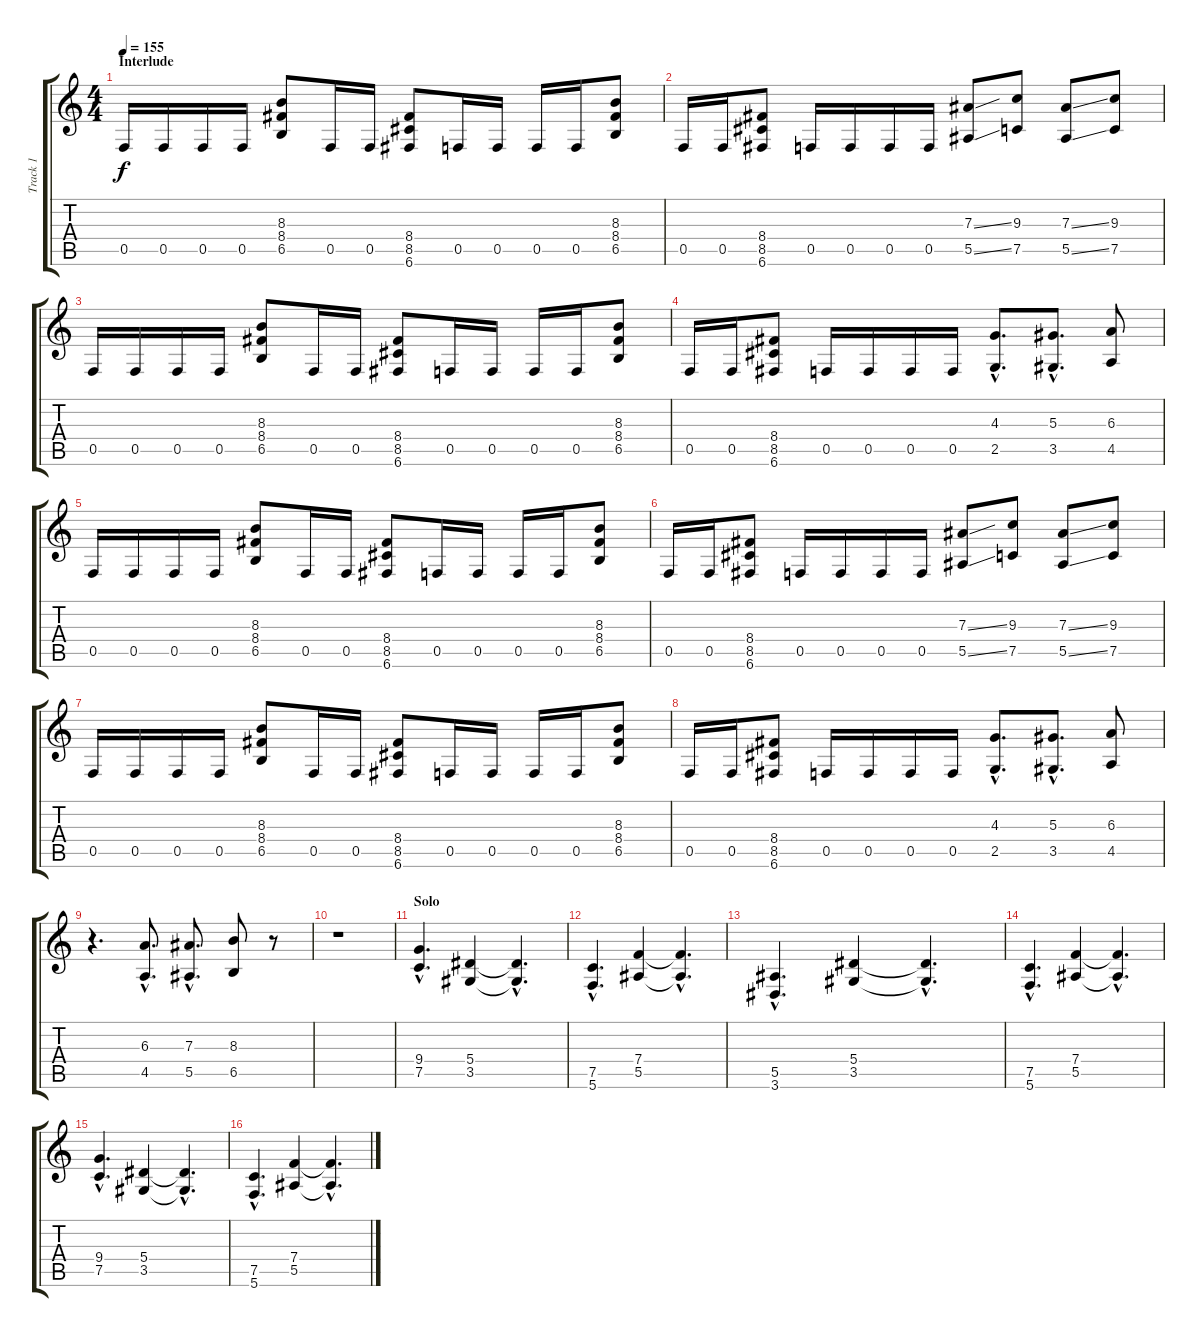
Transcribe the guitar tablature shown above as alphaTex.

\track ("Track 1" "Track 1") {instrument distortionguitar}
\staff {score tabs}
\tuning (C4 G3 Eb3 Bb2 F2 C2) {hide}
\ts (4 4)
\section ("" "Interlude")
\tempo 155
\clef g2
\ks c
0.5.16{dy f} 0.5.16 0.5.16 0.5.16 (8.3 8.4 6.5).8 0.5.16 0.5.16 (8.4 8.5 6.6).8 0.5.16 0.5.16 0.5.16 0.5.16 (8.3 8.4 6.5).8 |
0.5.16 0.5.16 (8.4 8.5 6.6).8 0.5.16 0.5.16 0.5.16 0.5.16 (7.3{ss} 5.5{ss}).8 (9.3 7.5).8 (7.3{ss} 5.5{ss}).8 (9.3 7.5).8 |
0.5.16 0.5.16 0.5.16 0.5.16 (8.3 8.4 6.5).8 0.5.16 0.5.16 (8.4 8.5 6.6).8 0.5.16 0.5.16 0.5.16 0.5.16 (8.3 8.4 6.5).8 |
0.5.16 0.5.16 (8.4 8.5 6.6).8 0.5.16 0.5.16 0.5.16 0.5.16 (4.3{hac} 2.5{hac}).8{d} (5.3{hac} 3.5{hac}).8{d} (6.3 4.5).8 |
0.5.16 0.5.16 0.5.16 0.5.16 (8.3 8.4 6.5).8 0.5.16 0.5.16 (8.4 8.5 6.6).8 0.5.16 0.5.16 0.5.16 0.5.16 (8.3 8.4 6.5).8 |
0.5.16 0.5.16 (8.4 8.5 6.6).8 0.5.16 0.5.16 0.5.16 0.5.16 (7.3{ss} 5.5{ss}).8 (9.3 7.5).8 (7.3{ss} 5.5{ss}).8 (9.3 7.5).8 |
0.5.16 0.5.16 0.5.16 0.5.16 (8.3 8.4 6.5).8 0.5.16 0.5.16 (8.4 8.5 6.6).8 0.5.16 0.5.16 0.5.16 0.5.16 (8.3 8.4 6.5).8 |
0.5.16 0.5.16 (8.4 8.5 6.6).8 0.5.16 0.5.16 0.5.16 0.5.16 (4.3{hac} 2.5{hac}).8{d} (5.3{hac} 3.5{hac}).8{d} (6.3 4.5).8 |
r.4{d} (6.3{hac} 4.5{hac}).8{d} (7.3{hac} 5.5{hac}).8{d} (8.3 6.5).8 r.8 |
r.1 |
\section ("" "Solo")
(9.4{hac} 7.5{hac}).4{d} (5.4 3.5).4 (5.4{hac t} 3.5{hac t}).4{d} |
(7.5{hac} 5.6{hac}).4{d} (7.4 5.5).4 (7.4{hac t} 5.5{hac t}).4{d} |
(5.5{hac} 3.6{hac}).4{d} (5.4 3.5).4 (5.4{hac t} 3.5{hac t}).4{d} |
(7.5{hac} 5.6{hac}).4{d} (7.4 5.5).4 (7.4{hac t} 5.5{hac t}).4{d} |
(9.4{hac} 7.5{hac}).4{d} (5.4 3.5).4 (5.4{hac t} 3.5{hac t}).4{d} |
(7.5{hac} 5.6{hac}).4{d} (7.4 5.5).4 (7.4{hac t} 5.5{hac t}).4{d}
